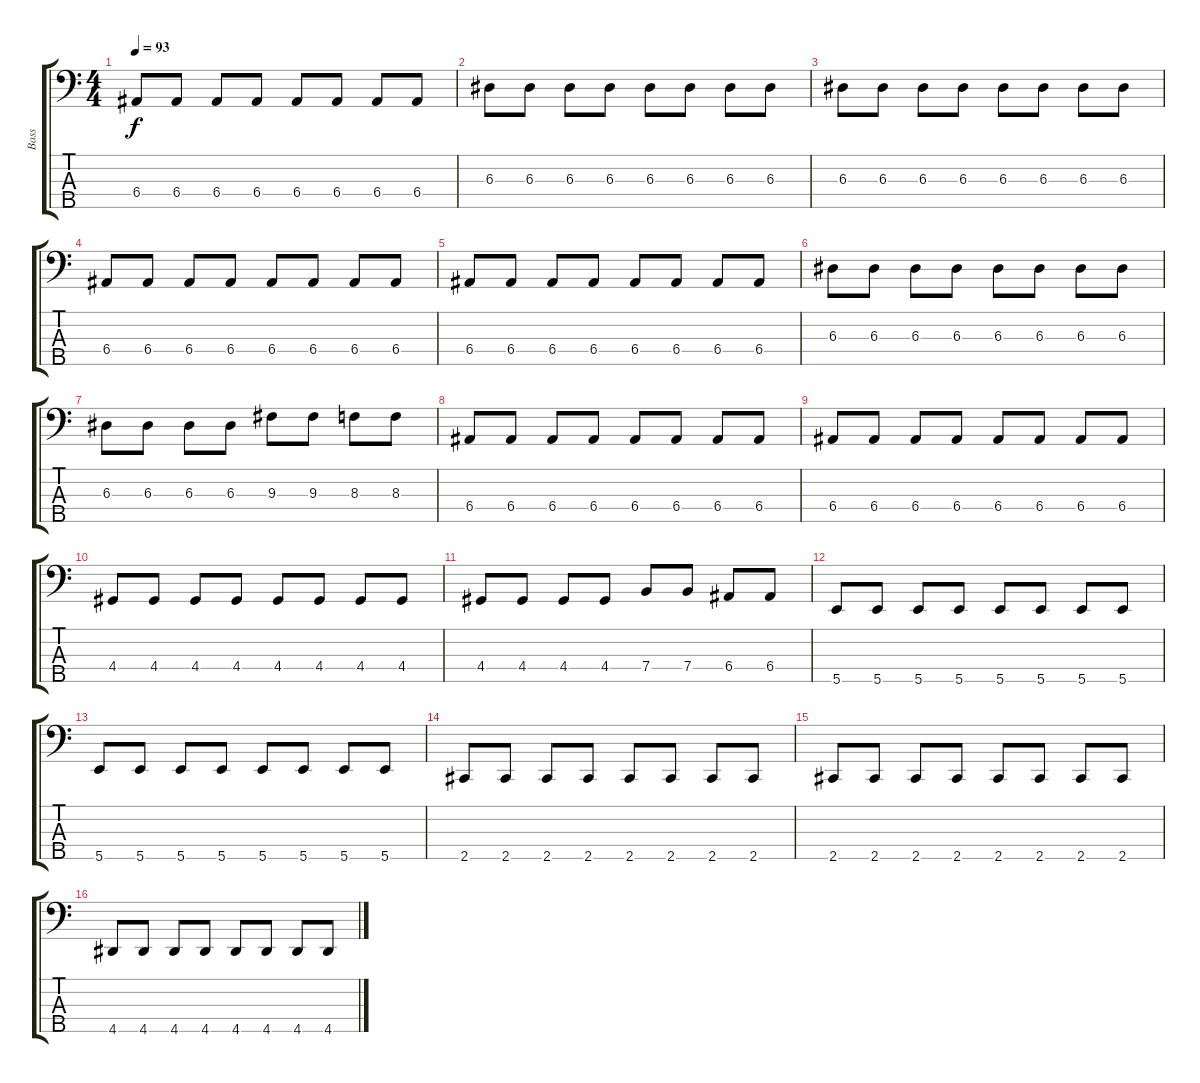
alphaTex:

\track ("Bass" "Bass") {instrument electricbassfinger}
\staff {score tabs}
\tuning (G2 D2 A1 E1 B0) {hide}
\ts (4 4)
\tempo 93
\clef f4
\ks c
6.4.8{dy f} 6.4.8 6.4.8 6.4.8 6.4.8 6.4.8 6.4.8 6.4.8 |
6.3.8 6.3.8 6.3.8 6.3.8 6.3.8 6.3.8 6.3.8 6.3.8 |
6.3.8 6.3.8 6.3.8 6.3.8 6.3.8 6.3.8 6.3.8 6.3.8 |
6.4.8 6.4.8 6.4.8 6.4.8 6.4.8 6.4.8 6.4.8 6.4.8 |
6.4.8 6.4.8 6.4.8 6.4.8 6.4.8 6.4.8 6.4.8 6.4.8 |
6.3.8 6.3.8 6.3.8 6.3.8 6.3.8 6.3.8 6.3.8 6.3.8 |
6.3.8 6.3.8 6.3.8 6.3.8 9.3.8 9.3.8 8.3.8 8.3.8 |
6.4.8 6.4.8 6.4.8 6.4.8 6.4.8 6.4.8 6.4.8 6.4.8 |
6.4.8 6.4.8 6.4.8 6.4.8 6.4.8 6.4.8 6.4.8 6.4.8 |
4.4.8 4.4.8 4.4.8 4.4.8 4.4.8 4.4.8 4.4.8 4.4.8 |
4.4.8 4.4.8 4.4.8 4.4.8 7.4.8 7.4.8 6.4.8 6.4.8 |
5.5.8 5.5.8 5.5.8 5.5.8 5.5.8 5.5.8 5.5.8 5.5.8 |
5.5.8 5.5.8 5.5.8 5.5.8 5.5.8 5.5.8 5.5.8 5.5.8 |
2.5.8 2.5.8 2.5.8 2.5.8 2.5.8 2.5.8 2.5.8 2.5.8 |
2.5.8 2.5.8 2.5.8 2.5.8 2.5.8 2.5.8 2.5.8 2.5.8 |
4.5.8 4.5.8 4.5.8 4.5.8 4.5.8 4.5.8 4.5.8 4.5.8
